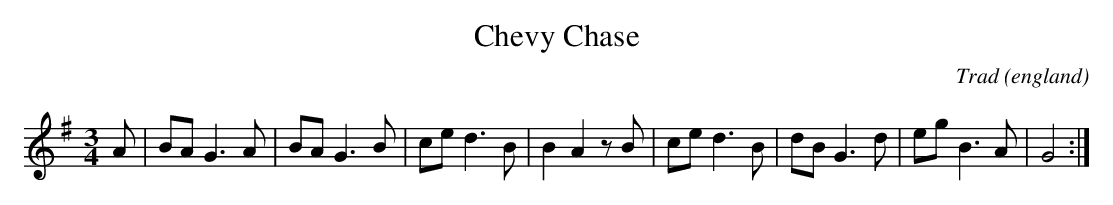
X:1
T:Chevy Chase
O:england
C:Trad
M:3/4
K:G
A| BA G3 A| BA G3 B|ce d3 B| B2 A2 z B|ce d3 B|dB G3 d|eg B3 A|G4:|
